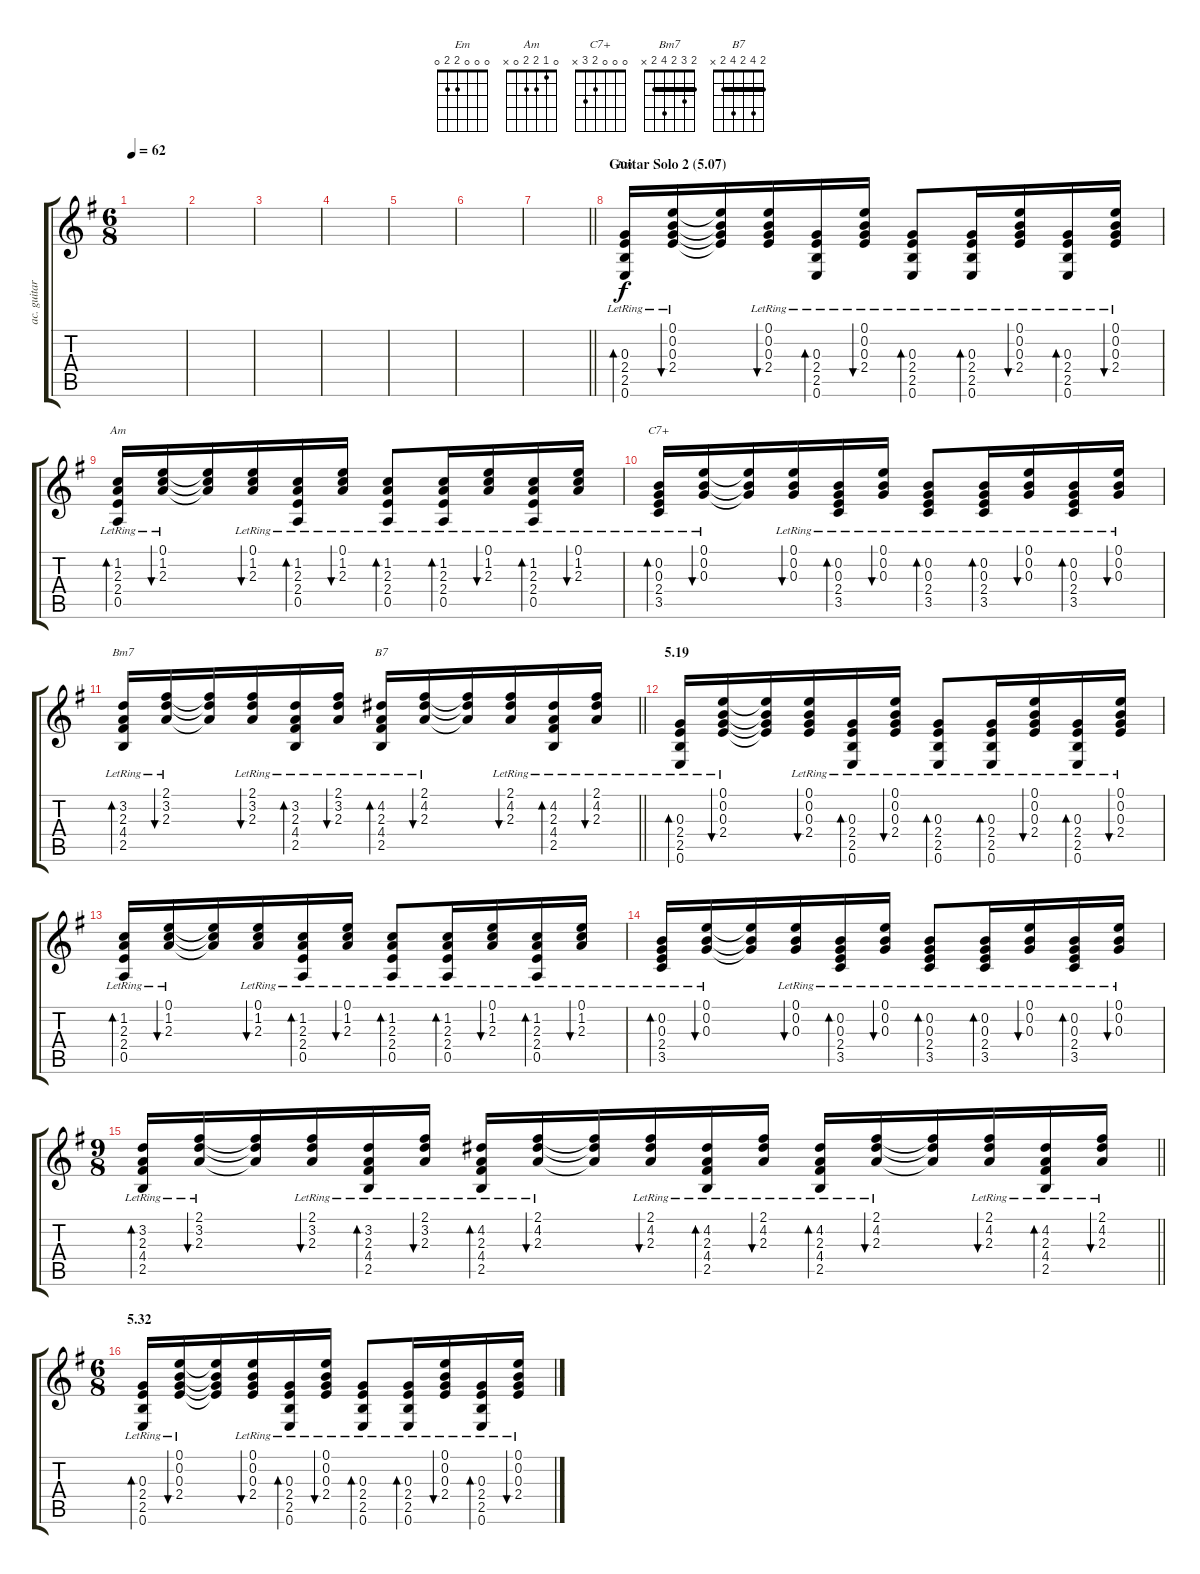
\track ("ac. guitar" "ac. guitar") {instrument acousticguitarnylon}
\staff {score tabs}
\tuning (E4 B3 G3 D3 A2 E2) {hide}
\chord ("Em" 0 0 0 2 2 0)
\chord ("Am" 0 1 2 2 0 x)
\chord ("C7+" 0 0 0 2 3 x)
\chord ("Bm7" 2 3 2 4 2 x) {barre 2}
\chord ("B7" 2 4 2 4 2 x) {barre 2}
\ts (6 8)
\tempo 62
\clef g2
\ks g
|
|
|
|
|
|
\barLineRight lightlight
|
\section ("" "Guitar Solo 2 (5.07)")
(0.3{lr} 2.4{lr} 2.5{lr} 0.6{lr}).16{bd 30 ch "Em"} (0.1{lr} 0.2{lr} 0.3{lr} 2.4{lr}).16{bu 30} (0.1{t} 0.2{t} 0.3{t} 2.4{t}).16 (0.1{lr} 0.2{lr} 0.3{lr} 2.4{lr}).16{bu 30} (0.3{lr} 2.4{lr} 2.5{lr} 0.6{lr}).16{bd 30} (0.1{lr} 0.2{lr} 0.3{lr} 2.4{lr}).16{bu 30} (0.3{lr} 2.4{lr} 2.5{lr} 0.6{lr}).8{bd 30} (0.3{lr} 2.4{lr} 2.5{lr} 0.6{lr}).16{bd 30} (0.1{lr} 0.2{lr} 0.3{lr} 2.4{lr}).16{bu 30} (0.3{lr} 2.4{lr} 2.5{lr} 0.6{lr}).16{bd 30} (0.1{lr} 0.2{lr} 0.3{lr} 2.4{lr}).16{bu 30} |
(1.2{lr} 2.3{lr} 2.4{lr} 0.5{lr}).16{bd 30 ch "Am"} (0.1{lr} 1.2{lr} 2.3{lr}).16{bu 30} (0.1{t} 1.2{t} 2.3{t}).16 (0.1{lr} 1.2{lr} 2.3{lr}).16{bu 30} (1.2{lr} 2.3{lr} 2.4{lr} 0.5{lr}).16{bd 30} (0.1{lr} 1.2{lr} 2.3{lr}).16{bu 30} (1.2{lr} 2.3{lr} 2.4{lr} 0.5{lr}).8{bd 30} (1.2{lr} 2.3{lr} 2.4{lr} 0.5{lr}).16{bd 30} (0.1{lr} 1.2{lr} 2.3{lr}).16{bu 30} (1.2{lr} 2.3{lr} 2.4{lr} 0.5{lr}).16{bd 30} (0.1{lr} 1.2{lr} 2.3{lr}).16{bu 30} |
(0.2{lr} 0.3{lr} 2.4{lr} 3.5{lr}).16{bd 30 ch "C7+"} (0.1{lr} 0.2{lr} 0.3{lr}).16{bu 30} (0.1{t} 0.2{t} 0.3{t}).16 (0.1{lr} 0.2{lr} 0.3{lr}).16{bu 30} (0.2{lr} 0.3{lr} 2.4{lr} 3.5{lr}).16{bd 30} (0.1{lr} 0.2{lr} 0.3{lr}).16{bu 30} (0.2{lr} 0.3{lr} 2.4{lr} 3.5{lr}).8{bd 30} (0.2{lr} 0.3{lr} 2.4{lr} 3.5{lr}).16{bd 30} (0.1{lr} 0.2{lr} 0.3{lr}).16{bu 30} (0.2{lr} 0.3{lr} 2.4{lr} 3.5{lr}).16{bd 30} (0.1{lr} 0.2{lr} 0.3{lr}).16{bu 30} |
\barLineRight lightlight
(3.2{lr} 2.3{lr} 4.4{lr} 2.5{lr}).16{bd 30 ch "Bm7"} (2.1{lr} 3.2{lr} 2.3{lr}).16{bu 30} (2.1{t} 3.2{t} 2.3{t}).16 (2.1{lr} 3.2{lr} 2.3{lr}).16{bu 30} (3.2{lr} 2.3{lr} 4.4{lr} 2.5{lr}).16{bd 30} (2.1{lr} 3.2{lr} 2.3{lr}).16{bu 30} (4.2{lr} 2.3{lr} 4.4{lr} 2.5{lr}).16{bd 30 ch "B7"} (2.1{lr} 4.2{lr} 2.3{lr}).16{bu 30} (2.1{t} 4.2{t} 2.3{t}).16 (2.1{lr} 4.2{lr} 2.3{lr}).16{bu 30} (4.2{lr} 2.3{lr} 4.4{lr} 2.5{lr}).16{bd 30} (2.1{lr} 4.2{lr} 2.3{lr}).16{bu 30} |
\section ("" "5.19")
(0.3{lr} 2.4{lr} 2.5{lr} 0.6{lr}).16{bd 30} (0.1{lr} 0.2{lr} 0.3{lr} 2.4{lr}).16{bu 30} (0.1{t} 0.2{t} 0.3{t} 2.4{t}).16 (0.1{lr} 0.2{lr} 0.3{lr} 2.4{lr}).16{bu 30} (0.3{lr} 2.4{lr} 2.5{lr} 0.6{lr}).16{bd 30} (0.1{lr} 0.2{lr} 0.3{lr} 2.4{lr}).16{bu 30} (0.3{lr} 2.4{lr} 2.5{lr} 0.6{lr}).8{bd 30} (0.3{lr} 2.4{lr} 2.5{lr} 0.6{lr}).16{bd 30} (0.1{lr} 0.2{lr} 0.3{lr} 2.4{lr}).16{bu 30} (0.3{lr} 2.4{lr} 2.5{lr} 0.6{lr}).16{bd 30} (0.1{lr} 0.2{lr} 0.3{lr} 2.4{lr}).16{bu 30} |
(1.2{lr} 2.3{lr} 2.4{lr} 0.5{lr}).16{bd 30} (0.1{lr} 1.2{lr} 2.3{lr}).16{bu 30} (0.1{t} 1.2{t} 2.3{t}).16 (0.1{lr} 1.2{lr} 2.3{lr}).16{bu 30} (1.2{lr} 2.3{lr} 2.4{lr} 0.5{lr}).16{bd 30} (0.1{lr} 1.2{lr} 2.3{lr}).16{bu 30} (1.2{lr} 2.3{lr} 2.4{lr} 0.5{lr}).8{bd 30} (1.2{lr} 2.3{lr} 2.4{lr} 0.5{lr}).16{bd 30} (0.1{lr} 1.2{lr} 2.3{lr}).16{bu 30} (1.2{lr} 2.3{lr} 2.4{lr} 0.5{lr}).16{bd 30} (0.1{lr} 1.2{lr} 2.3{lr}).16{bu 30} |
(0.2{lr} 0.3{lr} 2.4{lr} 3.5{lr}).16{bd 30} (0.1{lr} 0.2{lr} 0.3{lr}).16{bu 30} (0.1{t} 0.2{t} 0.3{t}).16 (0.1{lr} 0.2{lr} 0.3{lr}).16{bu 30} (0.2{lr} 0.3{lr} 2.4{lr} 3.5{lr}).16{bd 30} (0.1{lr} 0.2{lr} 0.3{lr}).16{bu 30} (0.2{lr} 0.3{lr} 2.4{lr} 3.5{lr}).8{bd 30} (0.2{lr} 0.3{lr} 2.4{lr} 3.5{lr}).16{bd 30} (0.1{lr} 0.2{lr} 0.3{lr}).16{bu 30} (0.2{lr} 0.3{lr} 2.4{lr} 3.5{lr}).16{bd 30} (0.1{lr} 0.2{lr} 0.3{lr}).16{bu 30} |
\ts (9 8)
\barLineRight lightlight
(3.2{lr} 2.3{lr} 4.4{lr} 2.5{lr}).16{bd 30} (2.1{lr} 3.2{lr} 2.3{lr}).16{bu 30} (2.1{t} 3.2{t} 2.3{t}).16 (2.1{lr} 3.2{lr} 2.3{lr}).16{bu 30} (3.2{lr} 2.3{lr} 4.4{lr} 2.5{lr}).16{bd 30} (2.1{lr} 3.2{lr} 2.3{lr}).16{bu 30} (4.2{lr} 2.3{lr} 4.4{lr} 2.5{lr}).16{bd 30} (2.1{lr} 4.2{lr} 2.3{lr}).16{bu 30} (2.1{t} 4.2{t} 2.3{t}).16 (2.1{lr} 4.2{lr} 2.3{lr}).16{bu 30} (4.2{lr} 2.3{lr} 4.4{lr} 2.5{lr}).16{bd 30} (2.1{lr} 4.2{lr} 2.3{lr}).16{bu 30} (4.2{lr} 2.3{lr} 4.4{lr} 2.5{lr}).16{bd 30} (2.1{lr} 4.2{lr} 2.3{lr}).16{bu 30} (2.1{t} 4.2{t} 2.3{t}).16 (2.1{lr} 4.2{lr} 2.3{lr}).16{bu 30} (4.2{lr} 2.3{lr} 4.4{lr} 2.5{lr}).16{bd 30} (2.1{lr} 4.2{lr} 2.3{lr}).16{bu 30} |
\ts (6 8)
\section ("" "5.32")
(0.3{lr} 2.4{lr} 2.5{lr} 0.6{lr}).16{bd 30} (0.1{lr} 0.2{lr} 0.3{lr} 2.4{lr}).16{bu 30} (0.1{t} 0.2{t} 0.3{t} 2.4{t}).16 (0.1{lr} 0.2{lr} 0.3{lr} 2.4{lr}).16{bu 30} (0.3{lr} 2.4{lr} 2.5{lr} 0.6{lr}).16{bd 30} (0.1{lr} 0.2{lr} 0.3{lr} 2.4{lr}).16{bu 30} (0.3{lr} 2.4{lr} 2.5{lr} 0.6{lr}).8{bd 30} (0.3{lr} 2.4{lr} 2.5{lr} 0.6{lr}).16{bd 30} (0.1{lr} 0.2{lr} 0.3{lr} 2.4{lr}).16{bu 30} (0.3{lr} 2.4{lr} 2.5{lr} 0.6{lr}).16{bd 30} (0.1{lr} 0.2{lr} 0.3{lr} 2.4{lr}).16{bu 30}
